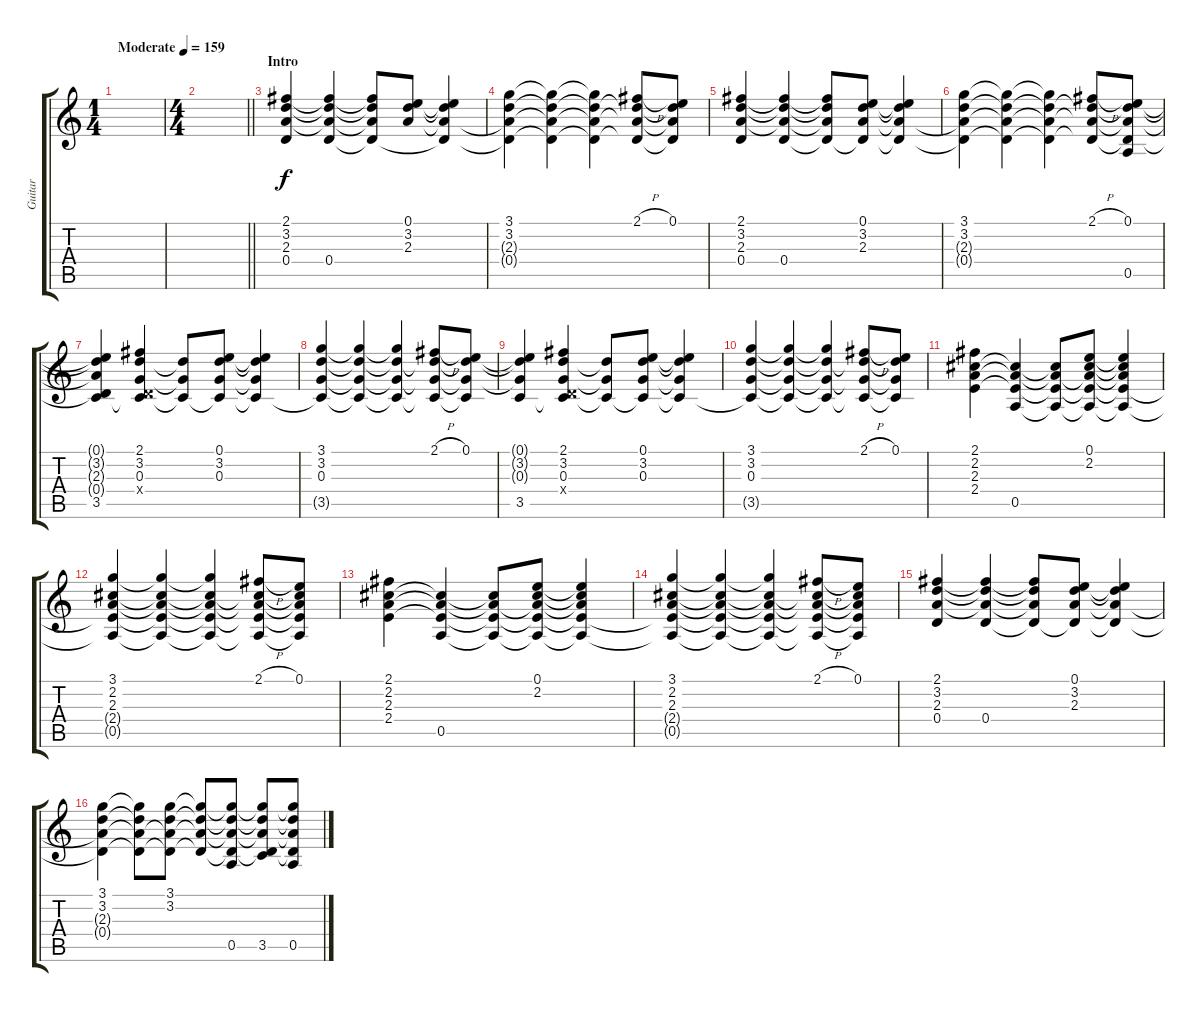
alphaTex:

\track ("Guitar" "Guitar") {instrument acousticguitarsteel}
\staff {score tabs}
\tuning (E4 B3 G3 D3 A2 E2) {hide}
\ts (1 4)
\tempo (159 "Moderate")
\clef g2
\ks c
|
\ts (4 4)
\barLineRight lightlight
|
\section ("" "Intro")
(2.1 3.2 2.3 0.4).4 (2.1{t} 3.2{t} 2.3{t} 0.4).4 (2.1{t} 3.2{t} 2.3{t} 0.4{t}).8 (0.1 3.2 2.3).8 (0.1{t} 3.2{t} 2.3{t} 0.4{t}).4 |
(3.1 3.2 2.3{t} 0.4{t}).4 (3.1{t} 3.2{t} 2.3{t} 0.4{t}).4 (3.1{t} 3.2{t} 2.3{t} 0.4{t}).4 (2.1{h} 3.2{t} 2.3{t} 0.4{t}).8 (0.1 3.2{t} 2.3{t} 0.4{t}).8 |
(2.1 3.2 2.3 0.4).4 (2.1{t} 3.2{t} 2.3{t} 0.4).4 (2.1{t} 3.2{t} 2.3{t} 0.4{t}).8 (0.1 3.2 2.3 0.4{t}).8 (0.1{t} 3.2{t} 2.3{t} 0.4{t}).4 |
(3.1 3.2 2.3{t} 0.4{t}).4 (3.1{t} 3.2{t} 2.3{t} 0.4{t}).4 (3.1{t} 3.2{t} 2.3{t} 0.4{t}).4 (2.1{h} 3.2{t} 2.3{t} 0.4{t}).8 (0.1 3.2{t} 2.3{t} 0.4{t} 0.5).8 |
(0.1{t} 3.2{t} 2.3{t} 0.4{t} 3.5).4 (2.1 3.2 0.3 0.4{x} 3.5{t}).4 (3.2{t} 0.3{t} 3.5{t}).8 (0.1 3.2 0.3 3.5{t}).8 (0.1{t} 3.2{t} 0.3{t} 3.5{t}).4 |
(3.1 3.2 0.3 3.5{t}).4 (3.1{t} 3.2{t} 0.3{t} 3.5{t}).4 (3.1{t} 3.2{t} 0.3{t} 3.5{t}).4 (2.1{h} 3.2{t} 0.3{t} 3.5{t}).8 (0.1 3.2{t} 0.3{t} 3.5{t}).8 |
(0.1{t} 3.2{t} 0.3{t} 3.5).4 (2.1 3.2 0.3 0.4{x} 3.5{t}).4 (3.2{t} 0.3{t} 3.5{t}).8 (0.1 3.2 0.3 3.5{t}).8 (0.1{t} 3.2{t} 0.3{t} 3.5{t}).4 |
(3.1 3.2 0.3 3.5{t}).4 (3.1{t} 3.2{t} 0.3{t} 3.5{t}).4 (3.1{t} 3.2{t} 0.3{t} 3.5{t}).4 (2.1{h} 3.2{t} 0.3{t} 3.5{t}).8 (0.1 3.2{t} 0.3{t} 3.5{t}).8 |
(2.1 2.2 2.3 2.4).4 (2.2{t} 2.3{t} 2.4{t} 0.5).4 (2.2{t} 2.3{t} 2.4{t} 0.5{t}).8 (0.1 2.2 2.3{t} 2.4{t} 0.5{t}).8 (0.1{t} 2.2{t} 2.3{t} 2.4{t} 0.5{t}).4 |
(3.1 2.2 2.3 2.4{t} 0.5{t}).4 (3.1{t} 2.2{t} 2.3{t} 2.4{t} 0.5{t}).4 (3.1{t} 2.2{t} 2.3{t} 2.4{t} 0.5{t}).4 (2.1{h} 2.2{t} 2.3{t} 2.4{t} 0.5{t}).8 (0.1 2.2{t} 2.3{t} 2.4{t} 0.5{t}).8 |
(2.1 2.2 2.3 2.4).4 (2.2{t} 2.3{t} 2.4{t} 0.5).4 (2.2{t} 2.3{t} 2.4{t} 0.5{t}).8 (0.1 2.2 2.3{t} 2.4{t} 0.5{t}).8 (0.1{t} 2.2{t} 2.3{t} 2.4{t} 0.5{t}).4 |
(3.1 2.2 2.3 2.4{t} 0.5{t}).4 (3.1{t} 2.2{t} 2.3{t} 2.4{t} 0.5{t}).4 (3.1{t} 2.2{t} 2.3{t} 2.4{t} 0.5{t}).4 (2.1{h} 2.2{t} 2.3{t} 2.4{t} 0.5{t}).8 (0.1 2.2{t} 2.3{t} 2.4{t} 0.5{t}).8 |
(2.1 3.2 2.3 0.4).4 (2.1{t} 3.2{t} 2.3{t} 0.4).4 (2.1{t} 3.2{t} 2.3{t} 0.4{t}).8 (0.1 3.2 2.3 0.4{t}).8 (0.1{t} 3.2{t} 2.3{t} 0.4{t}).4 |
(3.1 3.2 2.3{t} 0.4{t}).4 (3.1{t} 3.2{t} 2.3{t} 0.4{t}).8 (3.1 3.2 2.3{t} 0.4{t}).8 (3.1{t} 3.2{t} 2.3{t} 0.4{t}).8 (3.1{t} 3.2{t} 2.3{t} 0.4{t} 0.5).8 (3.1{t} 3.2{t} 2.3{t} 0.4{t} 3.5).8 (3.1{t} 3.2{t} 2.3{t} 0.4{t} 0.5).8
